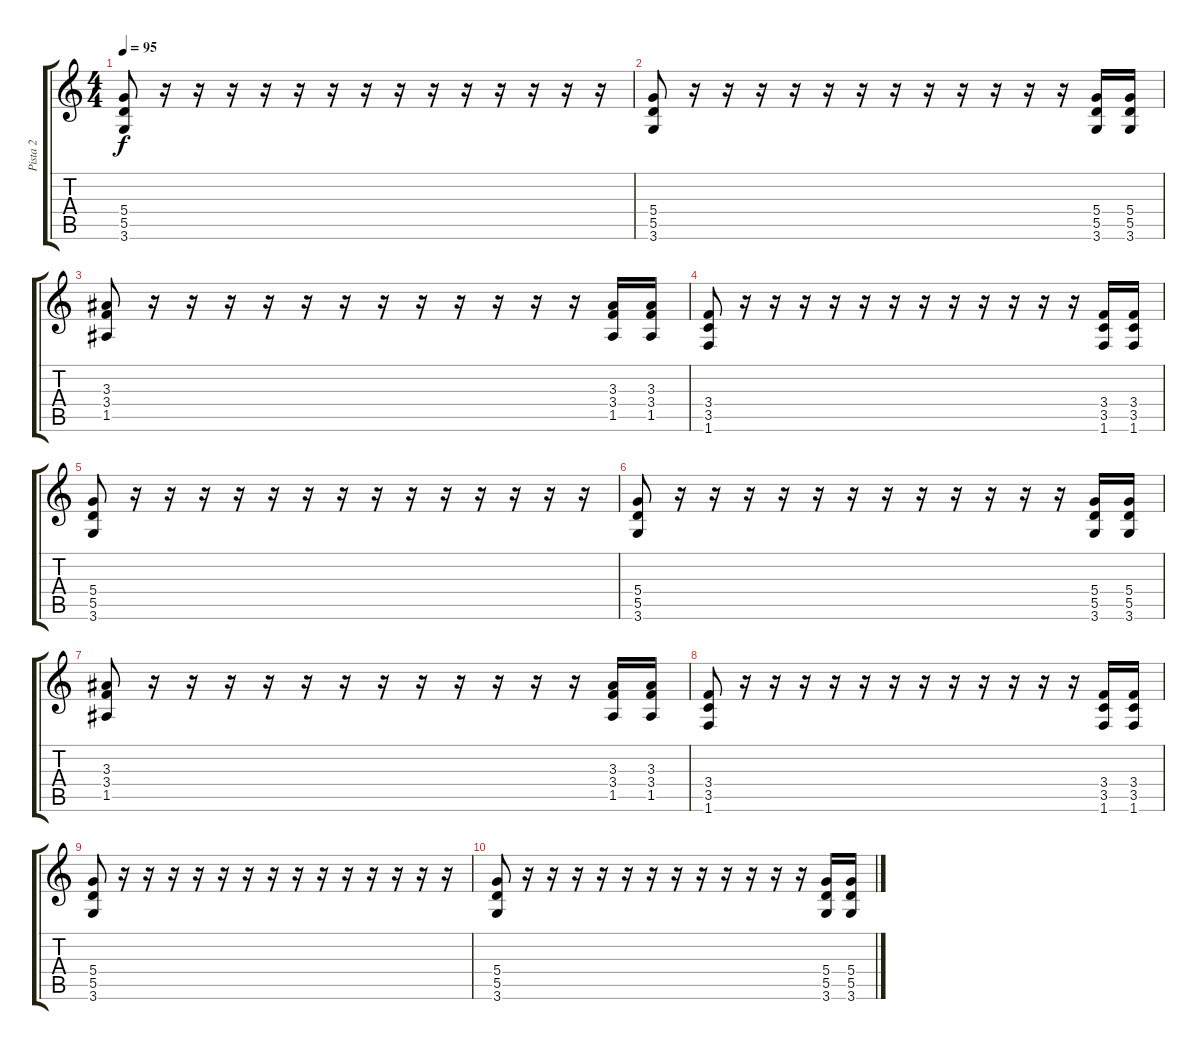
\track ("Pista 2" "Pista 2") {instrument distortionguitar}
\staff {score tabs}
\tuning (E4 B3 G3 D3 A2 E2) {hide}
\ts (4 4)
\tempo 95
\clef g2
\ks c
(5.4 5.5 3.6).8{dy f} r.16 r.16 r.16 r.16 r.16 r.16 r.16 r.16 r.16 r.16 r.16 r.16 r.16 r.16 |
(5.4 5.5 3.6).8 r.16 r.16 r.16 r.16 r.16 r.16 r.16 r.16 r.16 r.16 r.16 r.16 (5.4 5.5 3.6).16 (5.4 5.5 3.6).16 |
(3.3 3.4 1.5).8 r.16 r.16 r.16 r.16 r.16 r.16 r.16 r.16 r.16 r.16 r.16 r.16 (3.3 3.4 1.5).16 (3.3 3.4 1.5).16 |
(3.4 3.5 1.6).8{volume 3} r.16 r.16 r.16 r.16 r.16 r.16 r.16 r.16 r.16 r.16 r.16 r.16 (3.4 3.5 1.6).16 (3.4 3.5 1.6).16 |
(5.4 5.5 3.6).8 r.16 r.16 r.16 r.16 r.16 r.16 r.16 r.16 r.16 r.16 r.16 r.16 r.16 r.16 |
(5.4 5.5 3.6).8 r.16 r.16 r.16 r.16 r.16 r.16 r.16 r.16 r.16 r.16 r.16 r.16 (5.4 5.5 3.6).16 (5.4 5.5 3.6).16 |
(3.3 3.4 1.5).8 r.16 r.16 r.16 r.16 r.16 r.16 r.16{volume 0} r.16 r.16 r.16 r.16 r.16 (3.3 3.4 1.5).16 (3.3 3.4 1.5).16 |
(3.4 3.5 1.6).8 r.16 r.16 r.16 r.16 r.16 r.16 r.16 r.16 r.16 r.16 r.16 r.16 (3.4 3.5 1.6).16 (3.4 3.5 1.6).16 |
(5.4 5.5 3.6).8 r.16 r.16 r.16 r.16 r.16 r.16 r.16 r.16 r.16 r.16 r.16 r.16 r.16 r.16 |
(5.4 5.5 3.6).8 r.16 r.16 r.16 r.16 r.16 r.16 r.16 r.16 r.16 r.16 r.16 r.16 (5.4 5.5 3.6).16 (5.4 5.5 3.6).16
